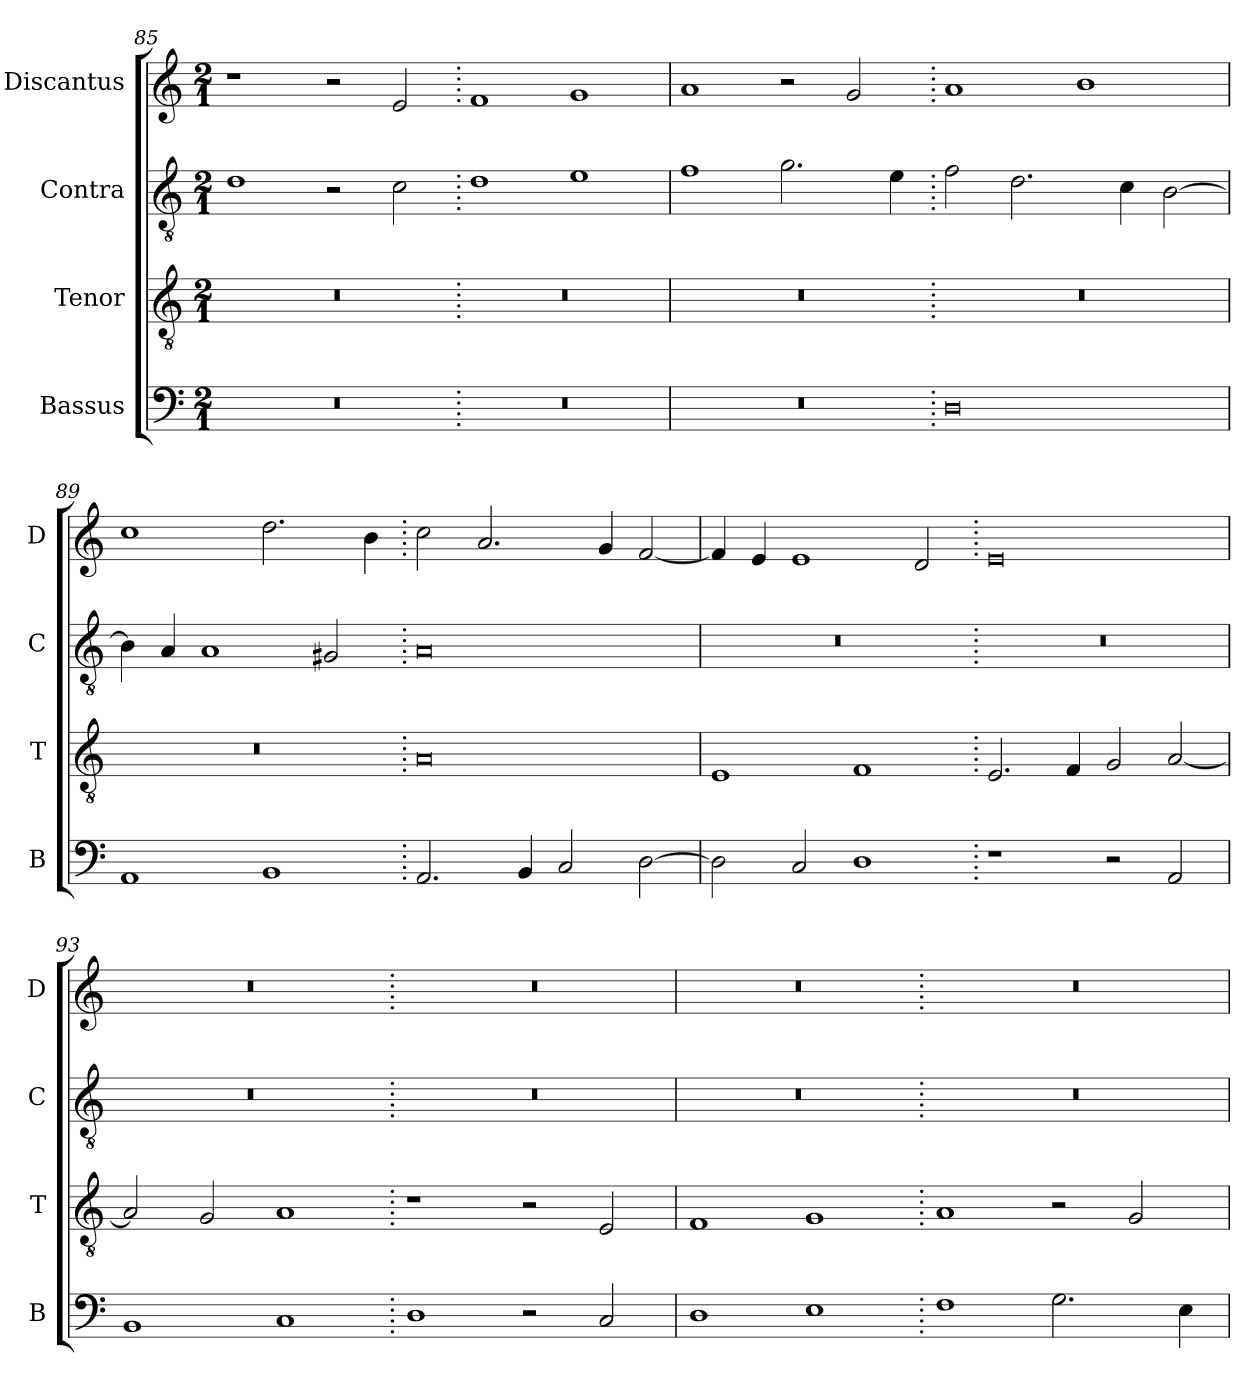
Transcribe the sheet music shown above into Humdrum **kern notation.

**kern	**kern	**kern	**kern
*part4	*part3	*part2	*part1
*staff4	*staff3	*staff2	*staff1
*I"Bassus	*I"Tenor	*I"Contra	*I"Discantus
*I'B	*I'T	*I'C	*I'D
*clefF4	*clefGv2	*clefGv2	*clefG2
*k[]	*k[]	*k[]	*k[]
*M2/1	*M2/1	*M2/1	*M2/1
=85	=85	=85	=85
0r	0r	1d	1r
.	.	2r	2r
.	.	2c\	2e/
=86.	=86.	=86.	=86.
0r	0r	1d	1f
.	.	1e	1g
=87	=87	=87	=87
0r	0r	1f	1a
.	.	2.g\	2r
.	.	.	2g/
.	.	4e\	.
=88.	=88.	=88.	=88.
0D	0r	2f\	1a
.	.	2.d\	.
.	.	.	1b
.	.	4c\	.
.	.	[2B\	.
=89	=89	=89	=89
1AA	0r	4B\]	1cc
.	.	4A/	.
.	.	1A	.
1BB	.	.	2.dd\
.	.	2G#X/	.
.	.	.	4b\
=90.	=90.	=90.	=90.
2.AA/	0A	0A	2cc\
.	.	.	2.a/
4BB/	.	.	.
2C/	.	.	.
.	.	.	4g/
[2D\	.	.	[2f/
=91	=91	=91	=91
2D\]	1E	0r	4f/]
.	.	.	4e/
2C/	.	.	1e
1D	1F	.	.
.	.	.	2d/
=92.	=92.	=92.	=92.
1r	2.E/	0r	0e
.	4F/	.	.
2r	2G/	.	.
2AA/	[2A/	.	.
=93	=93	=93	=93
1BB	2A/]	0r	0r
.	2G/	.	.
1C	1A	.	.
=94.	=94.	=94.	=94.
1D	1r	0r	0r
2r	2r	.	.
2C/	2E/	.	.
=95	=95	=95	=95
1D	1F	0r	0r
1E	1G	.	.
=96.	=96.	=96.	=96.
1F	1A	0r	0r
2.G\	2r	.	.
.	2G/	.	.
4E\	.	.	.
=	=	=	=
*-	*-	*-	*-
